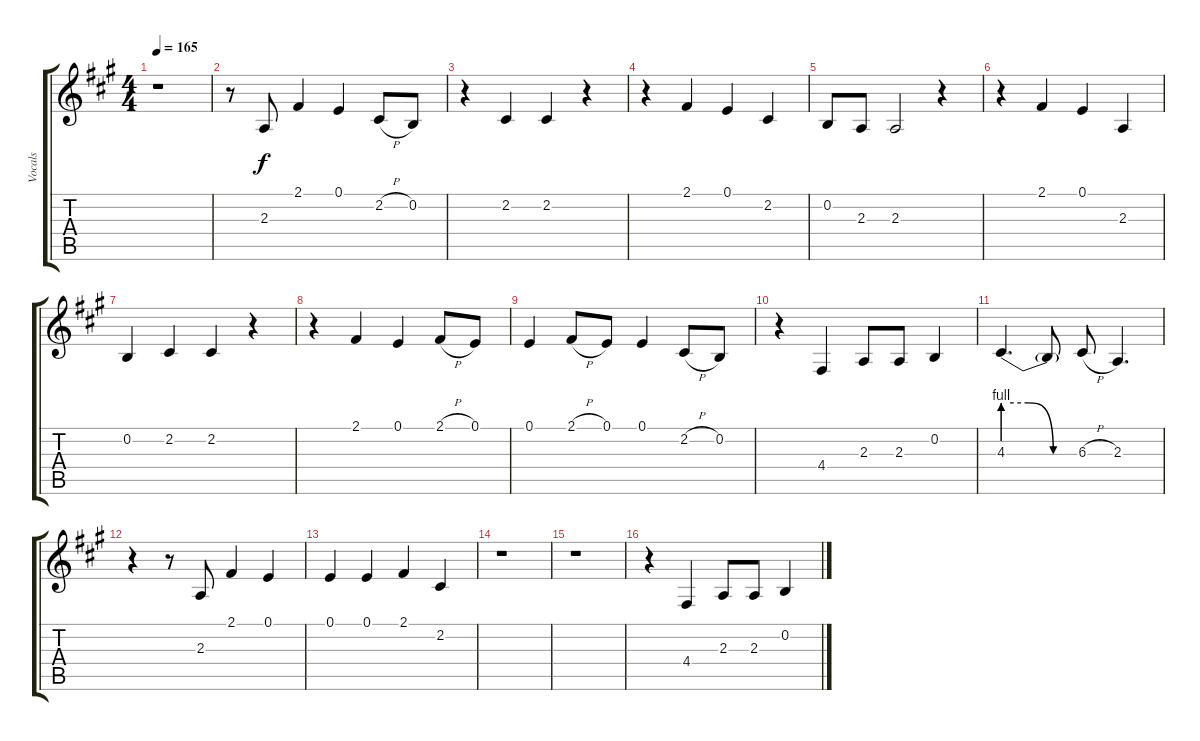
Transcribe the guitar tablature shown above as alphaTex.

\track ("Vocals" "Vocals") {instrument recorder}
\staff {score tabs}
\tuning (E4 B3 G3 D3 A2 E2) {hide}
\ts (4 4)
\tempo 165
\clef g2
\ks a
r.1{dy f} |
r.8 2.3.8 2.1.4 0.1.4 2.2{h}.8 0.2.8 |
r.4 2.2.4 2.2.4 r.4 |
r.4 2.1.4 0.1.4 2.2.4 |
0.2.8 2.3.8 2.3.2 r.4 |
r.4 2.1.4 0.1.4 2.3.4 |
0.2.4 2.2.4 2.2.4 r.4 |
r.4 2.1.4 0.1.4 2.1{h}.8 0.1.8 |
0.1.4 2.1{h}.8 0.1.8 0.1.4 2.2{h}.8 0.2.8 |
r.4 4.4.4 2.3.8 2.3.8 0.2.4 |
4.3{be (custom 0 4 20 4 40 0 60 0)}.4{d} 4.3{t}.8 6.3{h}.8 2.3.4{d} |
r.4 r.8 2.3.8 2.1.4 0.1.4 |
0.1.4 0.1.4 2.1.4 2.2.4 |
r.1 |
r.1 |
r.4 4.4.4 2.3.8 2.3.8 0.2.4
